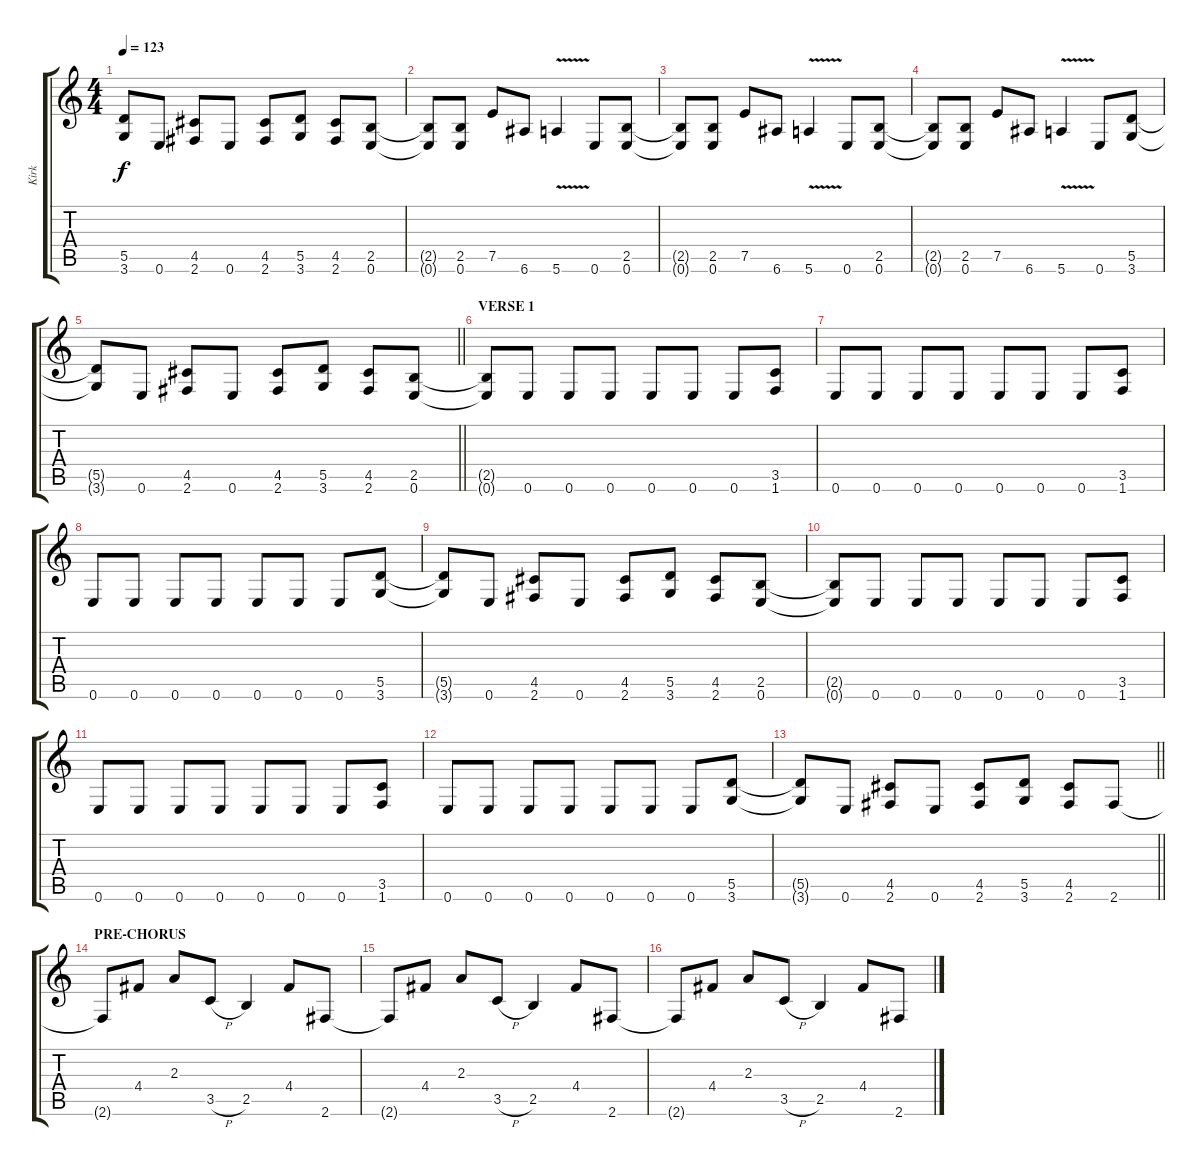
\track ("Kirk" "Kirk") {instrument distortionguitar}
\staff {score tabs}
\tuning (E4 B3 G3 D3 A2 E2) {hide}
\ts (4 4)
\tempo 123
\clef g2
\ks c
(5.5{t} 3.6{t}).8{dy f} 0.6.8 (4.5 2.6).8 0.6.8 (4.5 2.6).8 (5.5 3.6).8 (4.5 2.6).8 (2.5 0.6).8 |
(2.5{t} 0.6{t}).8 (2.5 0.6).8 7.5.8 6.6.8 5.6{v}.4 0.6.8 (2.5 0.6).8 |
(2.5{t} 0.6{t}).8 (2.5 0.6).8 7.5.8 6.6.8 5.6{v}.4 0.6.8 (2.5 0.6).8 |
(2.5{t} 0.6{t}).8 (2.5 0.6).8 7.5.8 6.6.8 5.6{v}.4 0.6.8 (5.5 3.6).8 |
\barLineRight lightlight
(5.5{t} 3.6{t}).8 0.6.8 (4.5 2.6).8 0.6.8 (4.5 2.6).8 (5.5 3.6).8 (4.5 2.6).8 (2.5 0.6).8 |
\section ("" "VERSE 1")
(2.5{t} 0.6{t}).8 0.6.8 0.6.8 0.6.8 0.6.8 0.6.8 0.6.8 (3.5 1.6).8 |
0.6.8 0.6.8 0.6.8 0.6.8 0.6.8 0.6.8 0.6.8 (3.5 1.6).8 |
0.6.8 0.6.8 0.6.8 0.6.8 0.6.8 0.6.8 0.6.8 (5.5 3.6).8 |
(5.5{t} 3.6{t}).8 0.6.8 (4.5 2.6).8 0.6.8 (4.5 2.6).8 (5.5 3.6).8 (4.5 2.6).8 (2.5 0.6).8 |
(2.5{t} 0.6{t}).8 0.6.8 0.6.8 0.6.8 0.6.8 0.6.8 0.6.8 (3.5 1.6).8 |
0.6.8 0.6.8 0.6.8 0.6.8 0.6.8 0.6.8 0.6.8 (3.5 1.6).8 |
0.6.8 0.6.8 0.6.8 0.6.8 0.6.8 0.6.8 0.6.8 (5.5 3.6).8 |
\barLineRight lightlight
(5.5{t} 3.6{t}).8 0.6.8 (4.5 2.6).8 0.6.8 (4.5 2.6).8 (5.5 3.6).8 (4.5 2.6).8 2.6.8 |
\section ("" "PRE-CHORUS")
2.6{t}.8 4.4.8 2.3.8 3.5{h}.8 2.5.4 4.4.8 2.6.8 |
2.6{t}.8 4.4.8 2.3.8 3.5{h}.8 2.5.4 4.4.8 2.6.8 |
2.6{t}.8 4.4.8 2.3.8 3.5{h}.8 2.5.4 4.4.8 2.6.8
